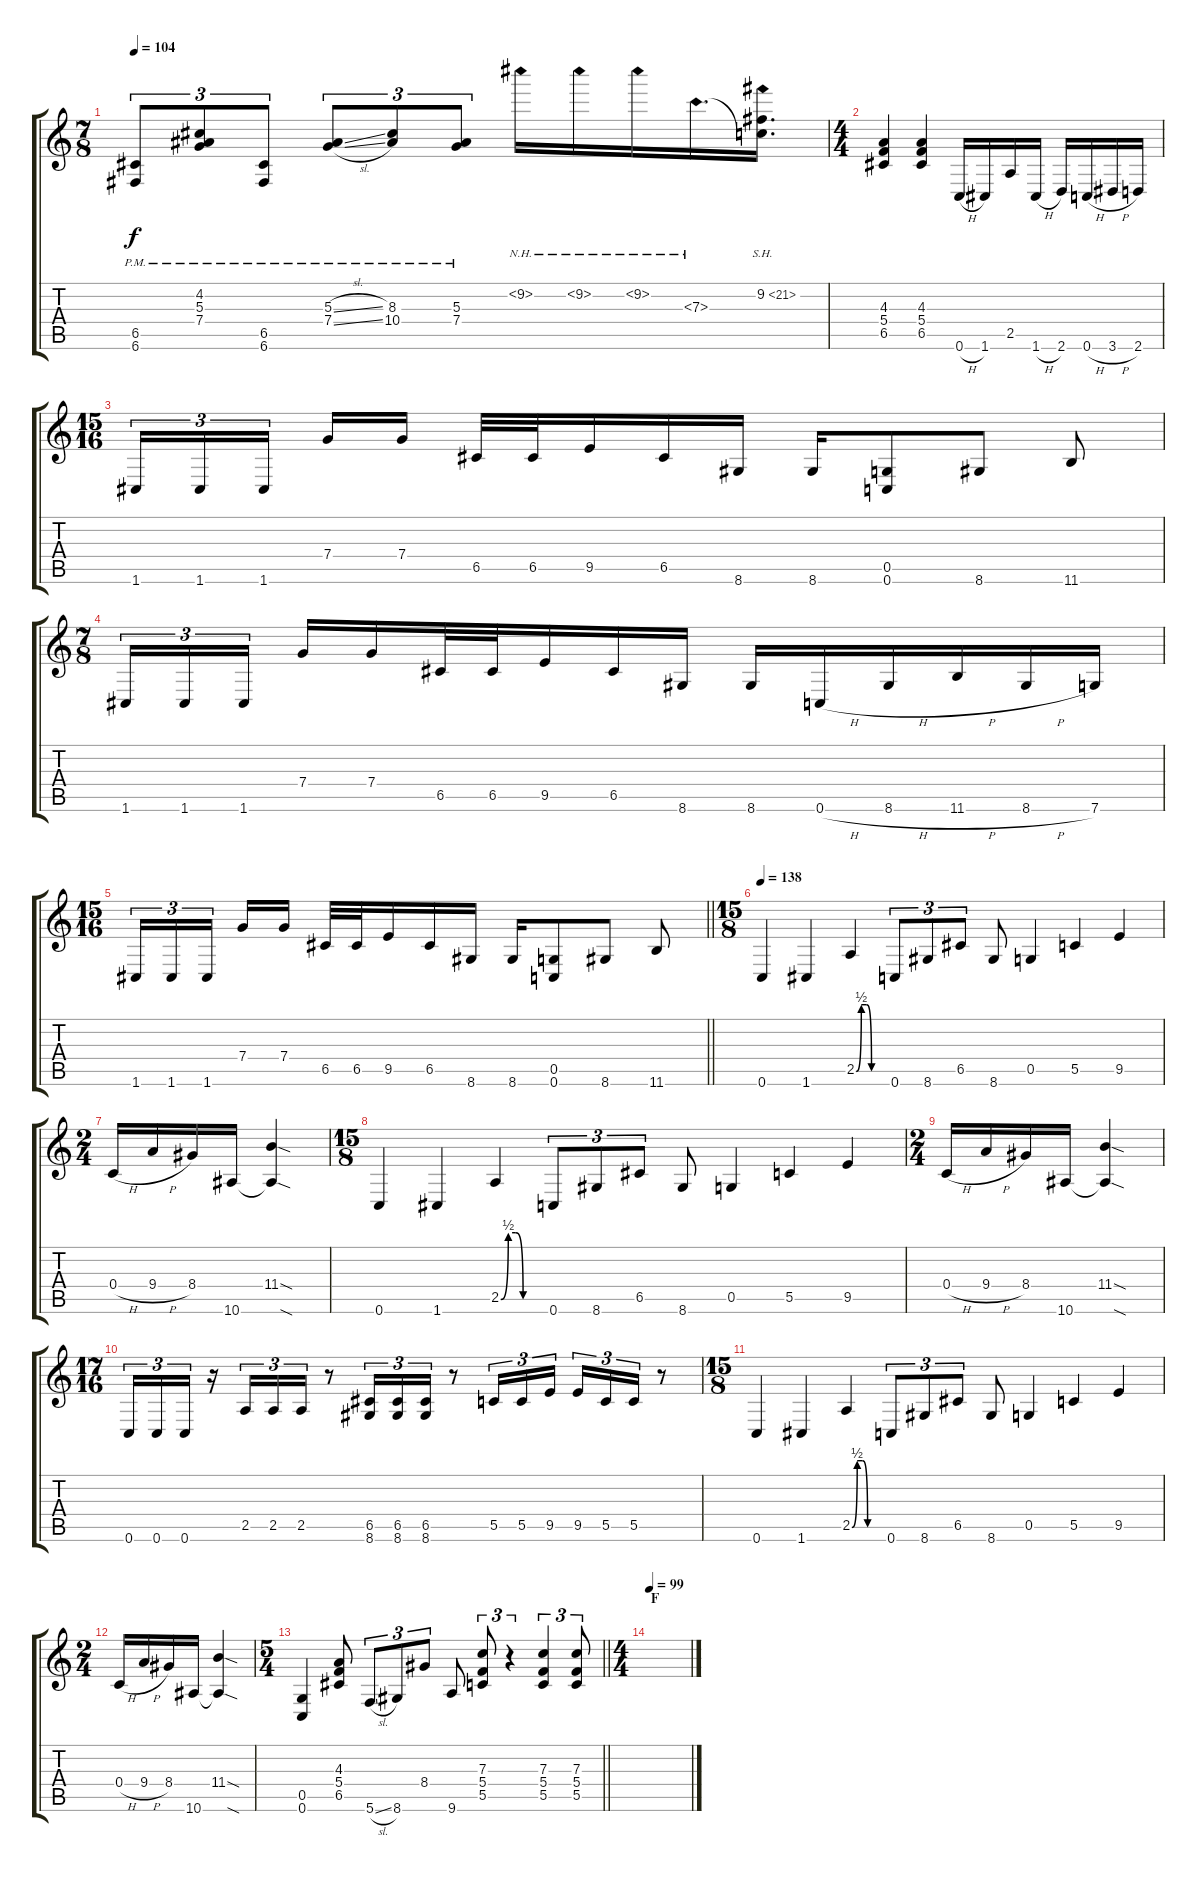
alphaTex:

\track "" {instrument overdrivenguitar}
\staff {score tabs}
\tuning (D4 A3 F3 C3 G2 C2) {hide}
\ts (7 8)
\tempo 104
\clef g2
\ks c
(6.5{pm} 6.6{pm}).8{tu (3 2) dy f} (4.2{pm} 5.3{pm} 7.4{pm}).8{tu (3 2)} (6.5{pm} 6.6{pm}).8{tu (3 2)} (5.3{sl pm} 7.4{sl pm}).8{tu (3 2)} (8.3{pm} 10.4{pm}).8{tu (3 2)} (5.3{pm} 7.4{pm}).8{tu (3 2)} 9.2{nh}.16 9.2{nh}.16 9.2{nh}.16 7.3{nh}.16{d} (9.2{sh 12} 7.3{t}).16{d} |
\ts (4 4)
(4.3 5.4 6.5).4 (4.3 5.4 6.5).4 0.6{h}.16 1.6.16 2.5.16 1.6{h}.16 2.6.16 0.6{h}.16 3.6{h}.16 2.6.16 |
\ts (15 16)
1.6.16{tu (3 2)} 1.6.16{tu (3 2)} 1.6.16{tu (3 2) beam splitsecondary} 7.4.16 7.4.16 6.5.32 6.5.32 9.5.16 6.5.16 8.6.16 8.6.16 (0.5 0.6).8 8.6.8 11.6.8 |
\ts (7 8)
1.6.16{tu (3 2)} 1.6.16{tu (3 2)} 1.6.16{tu (3 2)} 7.4.16 7.4.16 6.5.32 6.5.32 9.5.16 6.5.16 8.6.16 8.6.16 0.6{h}.16 8.6{h}.16 11.6{h}.16 8.6{h}.16 7.6.16 |
\ts (15 16)
\barLineRight lightlight
1.6.16{tu (3 2)} 1.6.16{tu (3 2)} 1.6.16{tu (3 2) beam splitsecondary} 7.4.16 7.4.16 6.5.32 6.5.32 9.5.16 6.5.16 8.6.16 8.6.16 (0.5 0.6).8 8.6.8 11.6.8 |
\ts (15 8)
\tempo 138
0.6.4 1.6.4 2.5{be (custom 0 0 10 2 20 2 30 0 60 0)}.4 0.6.8{tu (3 2)} 8.6.8{tu (3 2)} 6.5.8{tu (3 2)} 8.6.8 0.5.4 5.5.4 9.5.4 |
\ts (2 4)
0.4{h}.16 9.4{h}.16 8.4.16 10.6.16 (11.4{sod} 10.6{sod t}).4 |
\ts (15 8)
0.6.4 1.6.4 2.5{be (custom 0 0 10 2 20 2 30 0 60 0)}.4 0.6.8{tu (3 2)} 8.6.8{tu (3 2)} 6.5.8{tu (3 2)} 8.6.8 0.5.4 5.5.4 9.5.4 |
\ts (2 4)
0.4{h}.16 9.4{h}.16 8.4.16 10.6.16 (11.4{sod} 10.6{sod t}).4 |
\ts (17 16)
0.6.16{tu (3 2)} 0.6.16{tu (3 2)} 0.6.16{tu (3 2)} r.16 2.5.16{tu (3 2)} 2.5.16{tu (3 2)} 2.5.16{tu (3 2)} r.8 (6.5 8.6).16{tu (3 2)} (6.5 8.6).16{tu (3 2)} (6.5 8.6).16{tu (3 2)} r.8 5.5.16{tu (3 2)} 5.5.16{tu (3 2)} 9.5.16{tu (3 2)} 9.5.16{tu (3 2)} 5.5.16{tu (3 2)} 5.5.16{tu (3 2)} r.8 |
\ts (15 8)
0.6.4 1.6.4 2.5{be (custom 0 0 10 2 20 2 30 0 60 0)}.4 0.6.8{tu (3 2)} 8.6.8{tu (3 2)} 6.5.8{tu (3 2)} 8.6.8 0.5.4 5.5.4 9.5.4 |
\ts (2 4)
0.4{h}.16 9.4{h}.16 8.4.16 10.6.16 (11.4{sod} 10.6{sod t}).4 |
\ts (5 4)
\barLineRight lightlight
(0.5 0.6).4 (4.3 5.4 6.5).8 5.6{sl}.8{tu (3 2)} 8.6.8{tu (3 2)} 8.4.8{tu (3 2)} 9.6.8 (7.3 5.4 5.5).8{tu (3 2)} r.4{tu (3 2)} (7.3 5.4 5.5).4{tu (3 2)} (7.3 5.4 5.5).8{tu (3 2)} |
\ts (4 4)
\section ("" "F")
\tempo 99
